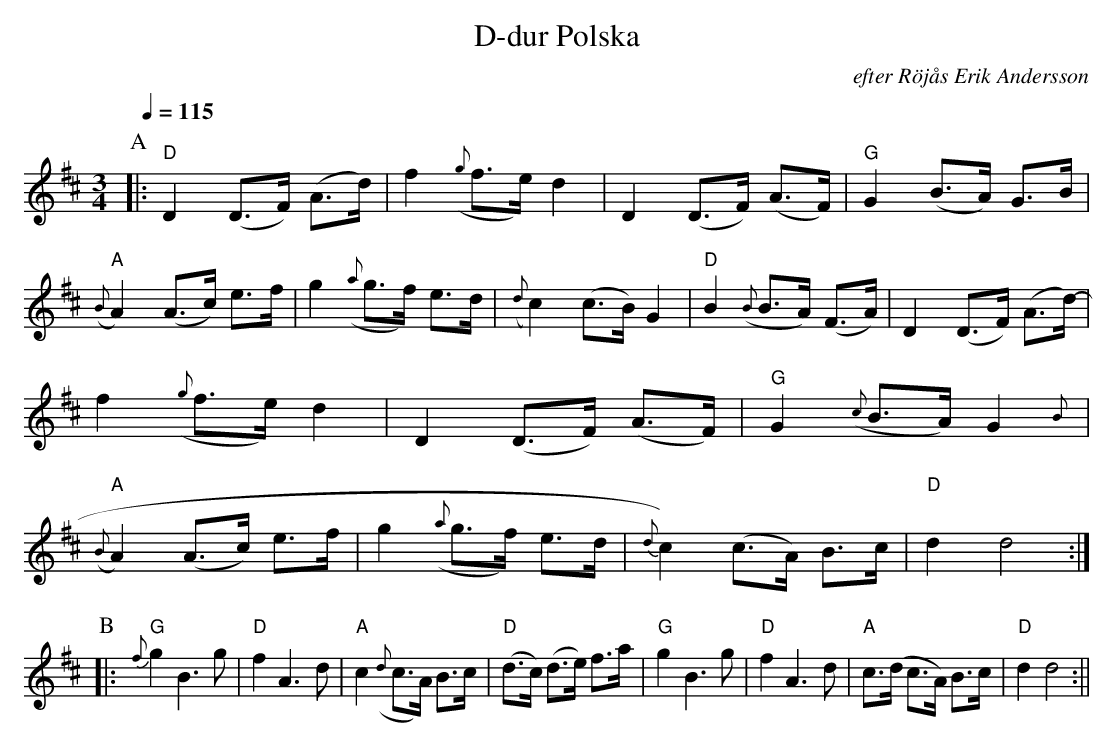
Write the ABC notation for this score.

X:1
T:D-dur Polska
C:efter Röjås Erik Andersson
M:3/4
L:1/16
Q:1/4=115
K:D
P:A
|: "D" D4 (D3F) (A3d)-|f4 ({g}f3e) d4|D4 (D3F) (A3F)|"G" G4 (B3A) G3B\
|  "A" ({B}A4) (A3c) e3f|g4 ({a}g3f) e3d|({d}c4) (c3B) G4|"D" B4 ({B}B3A) (F3A)\
|  D4 (D3F) (A3d)-|f4 ({g}f3e) d4|D4 (D3F) (A3F)|"G" G4 ({c}B3A) G4{B}\
|  "A" ({B}A4) (A3c) e3f|g4 ({a}g3f) e3d|{d}c4) (c3A) B3c|"D" d4 d8 :|
P:B
|: "G" {f}g4 B6 g2-|"D" f4 A6 d2-|"A" c4 ({d}c3A) B3c|"D" (d3c) (d3e) f3a\
|  "G" g4 B6 g2-|"D" f4 A6 d2-|"A" c3(d c3A) B3c|"D" d4 d8:||
